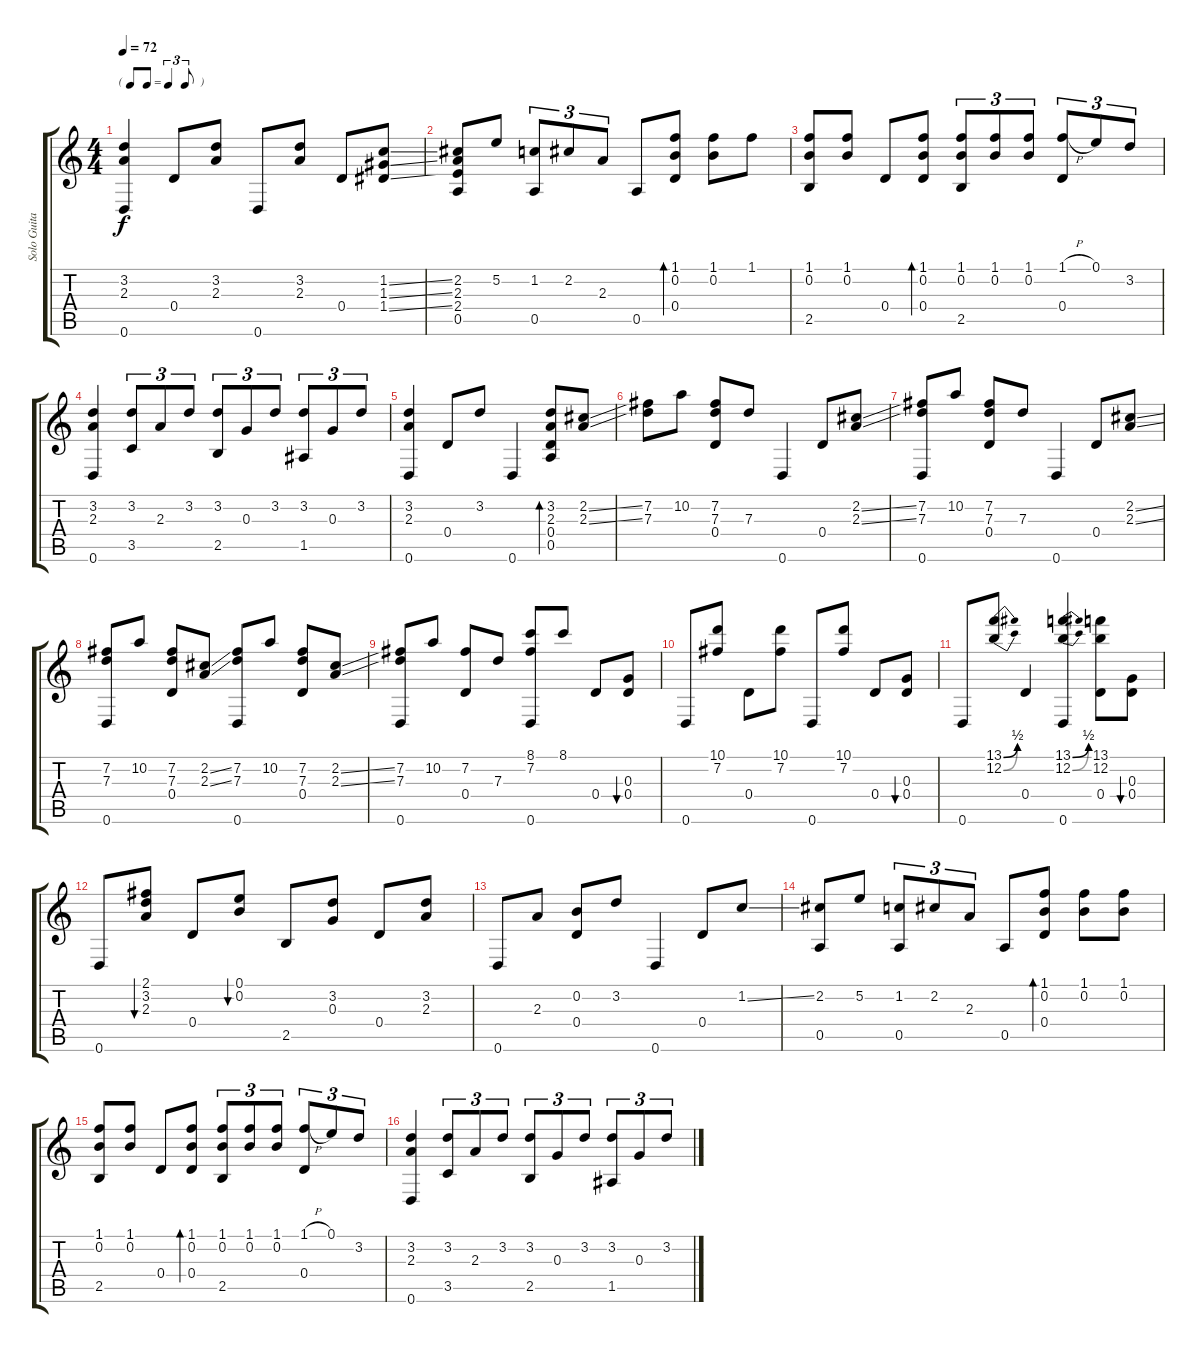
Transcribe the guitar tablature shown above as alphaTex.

\track ("Solo Guitar" "Solo Guita") {instrument acousticguitarsteel}
\staff {score tabs}
\tuning (E4 B3 G3 D3 A2 D2) {hide}
\ts (4 4)
\tf triplet8th
\tempo 72
\clef g2
\ks c
(3.2 2.3 0.6).4{dy f} 0.4.8 (3.2 2.3).8 0.6.8 (3.2 2.3).8 0.4.8 (1.2{ss} 1.3{ss} 1.4{ss}).8 |
(2.2 2.3 2.4 0.5).8 5.2.8 (1.2 0.5).8{tu (3 2)} 2.2.8{tu (3 2)} 2.3.8{tu (3 2)} 0.5.8 (1.1 0.2 0.4).8{bd 240} (1.1 0.2).8 1.1.8 |
(1.1 0.2 2.5).8 (1.1 0.2).8 0.4.8 (1.1 0.2 0.4).8{bd 240} (1.1 0.2 2.5).8{tu (3 2)} (1.1 0.2).8{tu (3 2)} (1.1 0.2).8{tu (3 2)} (1.1{h} 0.4).8{tu (3 2)} 0.1.8{tu (3 2)} 3.2.8{tu (3 2)} |
(3.2 2.3 0.6).4 (3.2 3.5).8{tu (3 2)} 2.3.8{tu (3 2)} 3.2.8{tu (3 2)} (3.2 2.5).8{tu (3 2)} 0.3.8{tu (3 2)} 3.2.8{tu (3 2)} (3.2 1.5).8{tu (3 2)} 0.3.8{tu (3 2)} 3.2.8{tu (3 2)} |
(3.2 2.3 0.6).4 0.4.8 3.2.8 0.6.4 (3.2 2.3 0.4 0.5).8{bd 120} (2.2{ss} 2.3{ss}).8 |
(7.2 7.3).8 10.2.8 (7.2 7.3 0.4).8 7.3.8 0.6.4 0.4.8 (2.2{ss} 2.3{ss}).8 |
(7.2 7.3 0.6).8 10.2.8 (7.2 7.3 0.4).8 7.3.8 0.6.4 0.4.8 (2.2{ss} 2.3{ss}).8 |
(7.2 7.3 0.6).8 10.2.8 (7.2 7.3 0.4).8 (2.2{ss} 2.3{ss}).8 (7.2 7.3 0.6).8 10.2.8 (7.2 7.3 0.4).8 (2.2{ss} 2.3{ss}).8 |
(7.2 7.3 0.6).8 10.2.8 (7.2 0.4).8 7.3.8 (8.1 7.2 0.6).8 8.1.8 0.4.8 (0.3 0.4).8{bu 120} |
0.6.8 (10.1 7.2).8 0.4.8 (10.1 7.2).8 0.6.8 (10.1 7.2).8 0.4.8 (0.3 0.4).8{bu 120} |
0.6.8 (13.1{be (bend 0 0 60 2)} 12.2{be (bend 0 0 60 2)}).8 0.4.4 (13.1{be (bend 0 0 60 2)} 12.2{be (bend 0 0 60 2)} 0.6).4 (13.1 12.2 0.4).8 (0.3 0.4).8{bu 120} |
0.6.8 (2.1 3.2 2.3).8{bu 60} 0.4.8 (0.1 0.2).8{bu 60} 2.5.8 (3.2 0.3).8 0.4.8 (3.2 2.3).8 |
0.6.8 2.3.8 (0.2 0.4).8 3.2.8 0.6.4 0.4.8 1.2{ss}.8 |
(2.2 0.5).8 5.2.8 (1.2 0.5).8{tu (3 2)} 2.2.8{tu (3 2)} 2.3.8{tu (3 2)} 0.5.8 (1.1 0.2 0.4).8{bd 240} (1.1 0.2).8 (1.1 0.2).8 |
(1.1 0.2 2.5).8 (1.1 0.2).8 0.4.8 (1.1 0.2 0.4).8{bd 240} (1.1 0.2 2.5).8{tu (3 2)} (1.1 0.2).8{tu (3 2)} (1.1 0.2).8{tu (3 2)} (1.1{h} 0.4).8{tu (3 2)} 0.1.8{tu (3 2)} 3.2.8{tu (3 2)} |
(3.2 2.3 0.6).4 (3.2 3.5).8{tu (3 2)} 2.3.8{tu (3 2)} 3.2.8{tu (3 2)} (3.2 2.5).8{tu (3 2)} 0.3.8{tu (3 2)} 3.2.8{tu (3 2)} (3.2 1.5).8{tu (3 2)} 0.3.8{tu (3 2)} 3.2.8{tu (3 2)}
